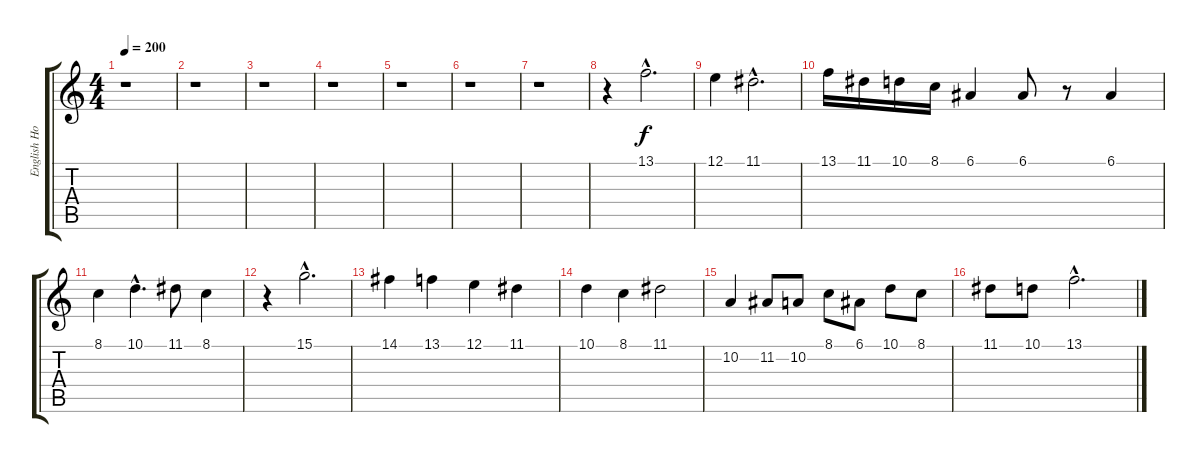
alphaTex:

\track ("English Horns" "English Ho") {instrument englishhorn}
\staff {score tabs}
\tuning (E4 B3 G3 D3 A2 E2) {hide}
\ts (4 4)
\tempo 200
\clef g2
\ks c
r.1{dy f} |
r.1 |
r.1 |
r.1 |
r.1 |
r.1 |
r.1 |
r.4 13.1{hac}.2{d} |
12.1.4 11.1{hac}.2{d} |
13.1.16 11.1.16 10.1.16 8.1.16 6.1.4 6.1.8 r.8 6.1.4 |
8.1.4 10.1{hac}.4{d} 11.1.8 8.1.4 |
r.4 15.1{hac}.2{d} |
14.1.4 13.1.4 12.1.4 11.1.4 |
10.1.4 8.1.4 11.1.2 |
10.2.4 11.2.8 10.2.8 8.1.8 6.1.8 10.1.8 8.1.8 |
11.1.8 10.1.8 13.1{hac}.2{d}
